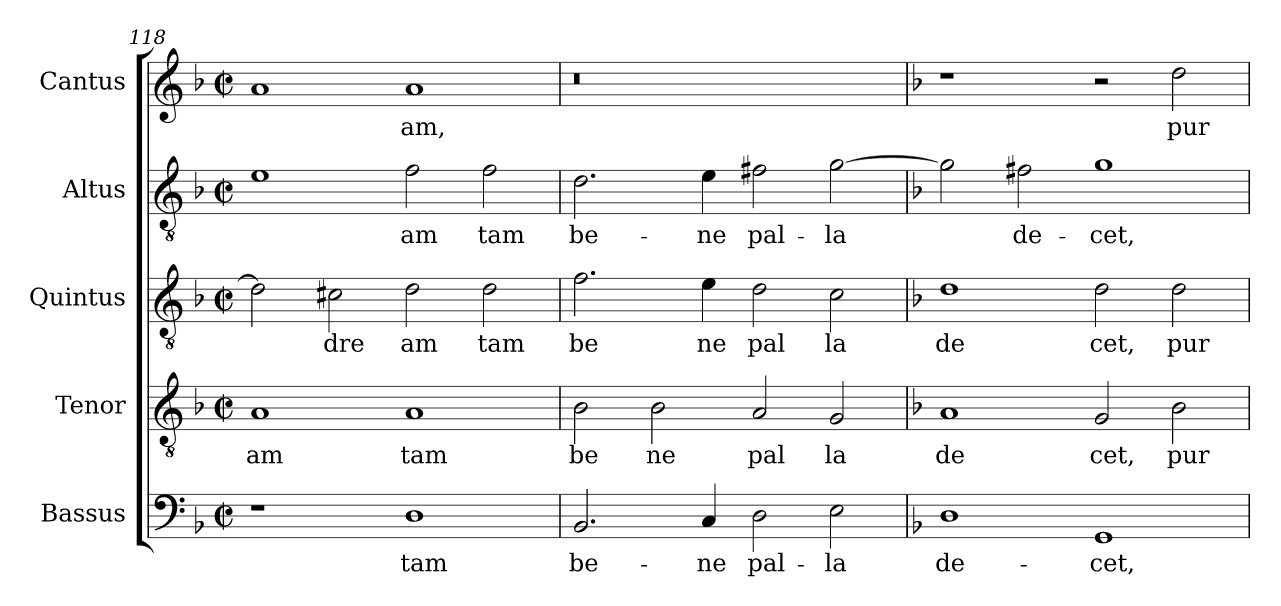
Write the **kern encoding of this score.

**kern	**text	**kern	**text	**kern	**text	**kern	**text	**kern	**text
*part5	*part5	*part4	*part4	*part3	*part3	*part2	*part2	*part1	*part1
*staff5	*staff5	*staff4	*staff4	*staff3	*staff3	*staff2	*staff2	*staff1	*staff1
*I"Bassus	*	*I"Tenor	*	*I"Quintus	*	*I"Altus	*	*I"Cantus	*
*clefF4	*	*clefGv2	*	*clefGv2	*	*clefGv2	*	*clefG2	*
*k[b-]	*	*k[b-]	*	*k[b-]	*	*k[b-]	*	*k[b-]	*
*F:	*	*F:	*	*F:	*	*F:	*	*F:	*
*M2/2	*	*M2/2	*	*M2/2	*	*M2/2	*	*M2/2	*
*met(c|)	*	*met(c|)	*	*met(c|)	*	*met(c|)	*	*met(c|)	*
=118	=118	=118	=118	=118	=118	=118	=118	=118	=118
!	!	!	!LO:LY:b:cj	!	!	!	!	!	!
1r	.	1A	am	2d\]	.	1e	.	1a	.
!	!	!	!	!	!LO:LY:b:cj	!	!	!	!
.	.	.	.	2c#\	dre	.	.	.	.
!	!LO:LY:b:cj	!	!LO:LY:b:cj	!	!LO:LY:b:cj	!	!LO:LY:b:cj	!	!LO:LY:b:cj
1D	tam	1A	tam	2d\	am	2f\	-am	1a	am,
!	!	!	!	!	!LO:LY:b:cj	!	!LO:LY:b:cj	!	!
.	.	.	.	2d\	tam	2f\	tam	.	.
=119	=119	=119	=119	=119	=119	=119	=119	=119	=119
!	!LO:LY:b:cj	!	!LO:LY:b:cj	!	!LO:LY:b:cj	!	!LO:LY:b:cj	!	!
2.BB-/	be-	2B-\	be	2.f\	be	2.d\	be-	0r	.
!	!	!	!LO:LY:b:cj	!	!	!	!	!	!
.	.	2B-\	ne	.	.	.	.	.	.
!	!LO:LY:b:cj	!	!	!	!LO:LY:b:cj	!	!LO:LY:b:cj	!	!
4C/	-ne	.	.	4e\	ne	4e\	-ne	.	.
!	!LO:LY:b:cj	!	!LO:LY:b:cj	!	!LO:LY:b:cj	!	!LO:LY:b:cj	!	!
2D\	pal-	2A/	pal	2d\	pal	2f#X\	pal-	.	.
!	!LO:LY:b:cj	!	!LO:LY:b:cj	!	!LO:LY:b:cj	!	!LO:LY:b:cj	!	!
2E\	-la	2G/	la	2c\	la	[>2g\	-la	.	.
=120	=120	=120	=120	=120	=120	=120	=120	=120	=120
*k[b-]	*	*	*	*	*	*	*	*	*
*F:	*	*	*	*	*	*	*	*	*
!	!LO:LY:b:cj	!	!LO:LY:b:cj	!	!LO:LY:b:cj	!	!	!	!
1D	de-	1A	de	1d	de	2g\]	.	1r	.
!	!	!	!	!	!	!	!LO:LY:b:cj	!	!
.	.	.	.	.	.	2f#X\	de-	.	.
!	!LO:LY:b:cj	!	!LO:LY:b:cj	!	!LO:LY:b:cj	!	!LO:LY:b:cj	!	!
1GG	-cet,	2G/	cet,	2d\	cet,	1g	-cet,	2r	.
!	!	!	!LO:LY:b:cj	!	!LO:LY:b:cj	!	!	!	!LO:LY:b:cj
.	.	2B-\	pur	2d\	pur	.	.	2dd\	pur
=	=	=	=	=	=	=	=	=	=
*-	*-	*-	*-	*-	*-	*-	*-	*-	*-
